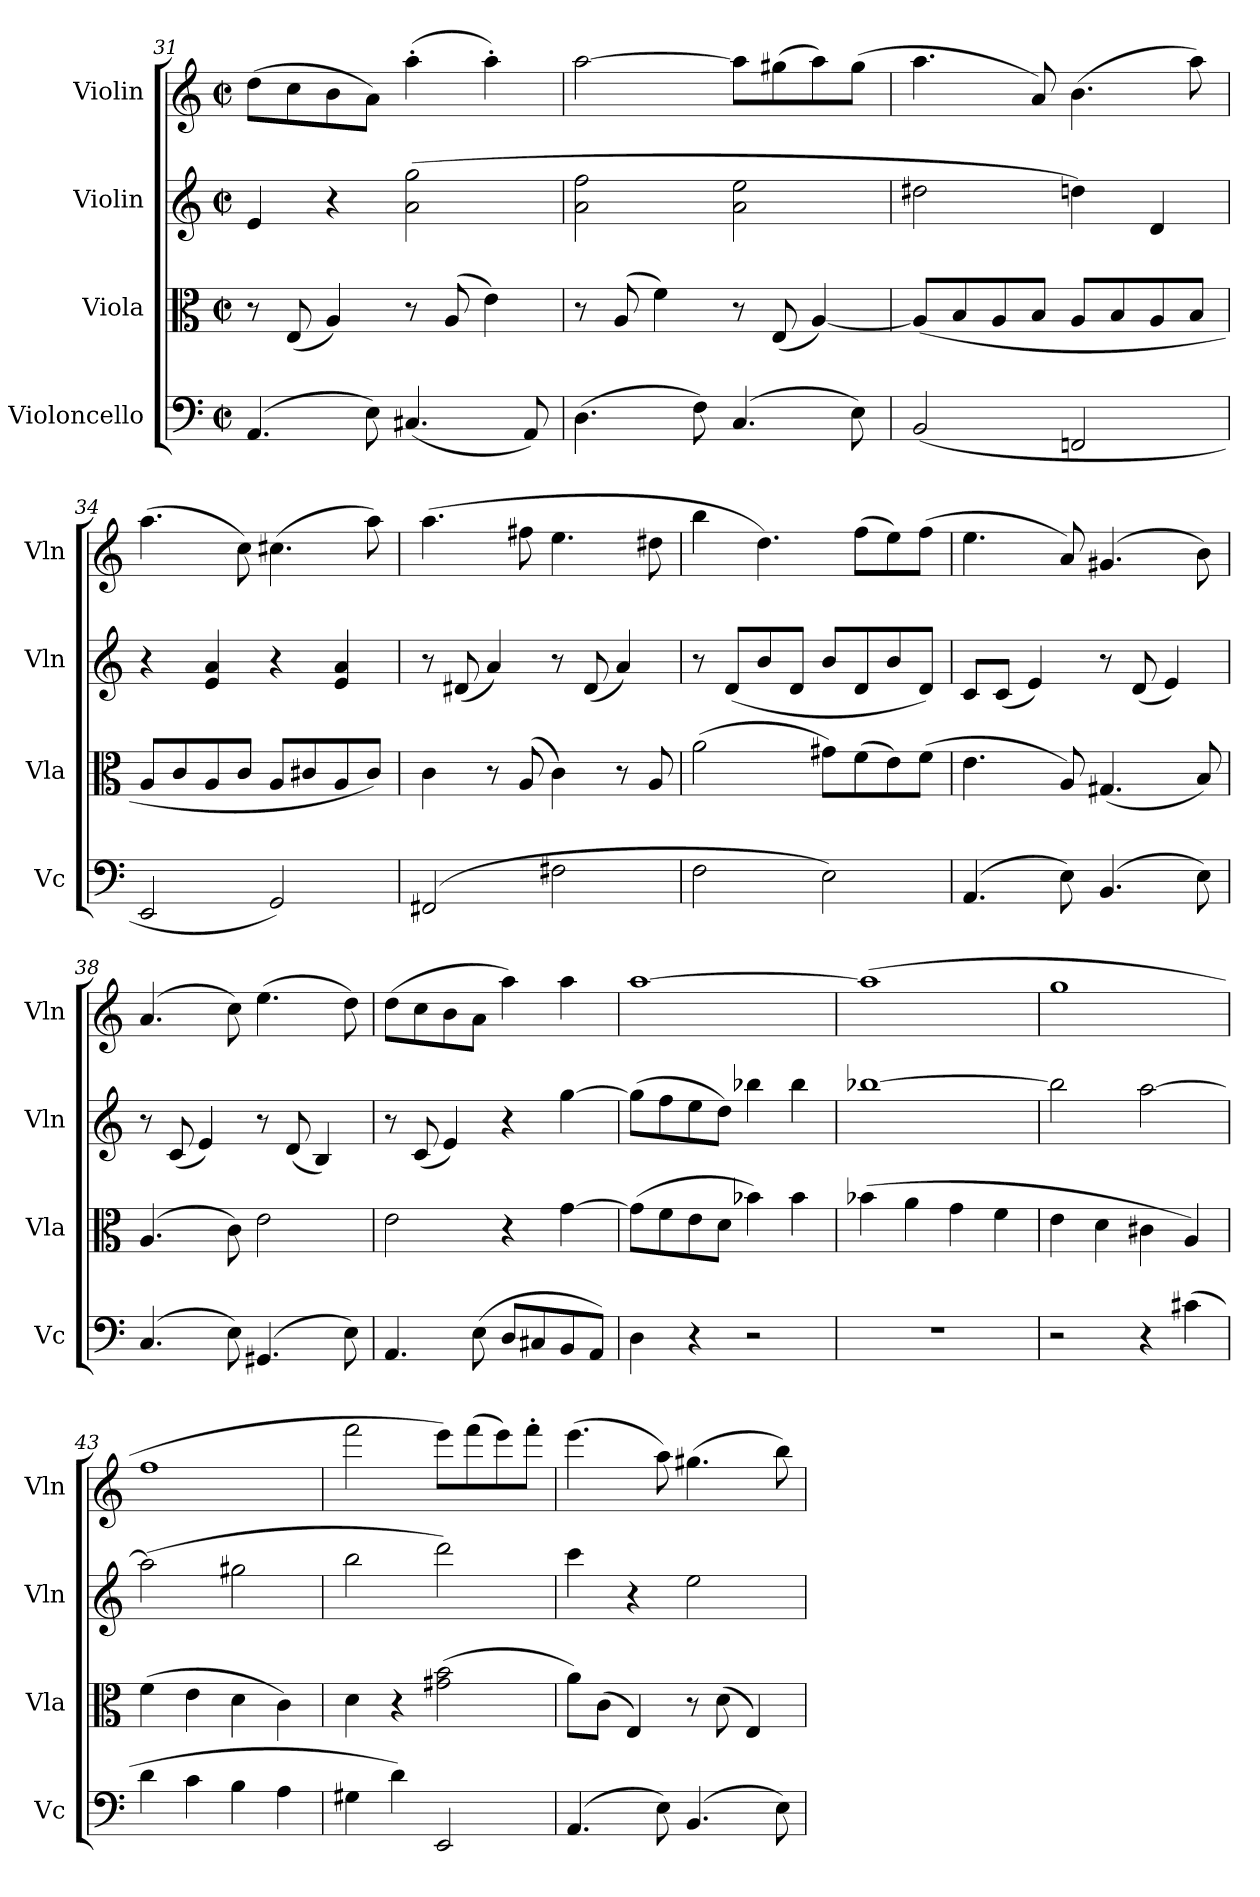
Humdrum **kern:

**kern	**kern	**kern	**kern
*part4	*part3	*part2	*part1
*staff4	*staff3	*staff2	*staff1
*I"Violoncello	*I"Viola	*I"Violin	*I"Violin
*I'Vc	*I'Vla	*I'Vln	*I'Vln
*clefF4	*clefC3	*clefG2	*clefG2
*k[]	*k[]	*k[]	*k[]
*M2/2	*M2/2	*M2/2	*M2/2
*met(c|)	*met(c|)	*met(c|)	*met(c|)
=31	=31	=31	=31
(4.AA/	8r	4e/	(8dd\L
.	(8E/	.	8cc\
.	4A/)	4r	8b\
8E\)	.	.	8a\J)
(4.C#X/	8r	(2a\ 2gg\	(4aa'\
.	(8A/	.	.
.	4e\)	.	4aa'\)
8AA/)	.	.	.
=32	=32	=32	=32
(4.D\	8r	2a\ 2ff\	[2aa\
.	(8A/	.	.
.	4f\)	.	.
8F\)	.	.	.
(4.C/	8r	2a\ 2ee\	8aa\L]
.	(8E/	.	(8gg#X\
.	[4A/)	.	8aa\)
8E\)	.	.	(8gg#\J
!!LO:PB:g=z
=33	=33	=33	=33
(2BB/	(8A/L]	2dd#X\	4.aa\
.	8B/	.	.
.	8A/	.	.
.	8B/J	.	8a/)
2FFn/	8A/L	4ddn\)	(4.b\
.	8B/	.	.
.	8A/	4d/	.
.	8B/J	.	8aa\)
=34	=34	=34	=34
2EE/	8A/L	4r	(4.aa\
.	8c/	.	.
.	8A/	4e/ 4a/	.
.	8c/J	.	8cc\)
2GG/)	8A/L	4r	(4.cc#X\
.	8c#X/	.	.
.	8A/	4e/ 4a/	.
.	8c#/J)	.	8aa\)
=35	=35	=35	=35
(2FF#X/	4c\	8r	(4.aa\
.	.	(8d#X/	.
.	8r	4a/)	.
.	(8A/	.	8ff#X\
2F#X\	4c\)	8r	4.ee\
.	.	(8d#/	.
.	8r	4a/)	.
.	8A/	.	8dd#X\
=36	=36	=36	=36
2F\	(2a\	8r	4bb\
.	.	(8d/L	.
.	.	8b/	4.dd\)
.	.	8d/J	.
2E\)	8g#X\L)	8b/L	.
.	(8f\	8d/	(8ff\L
.	8e\)	8b/	8ee\)
.	(8f\J	8d/J)	(8ff\J
=37	=37	=37	=37
(4.AA/	4.e\	8c/L	4.ee\
.	.	(8c/J	.
.	.	4e/)	.
8E\)	8A/)	.	8a/)
(4.BB/	(4.G#X/	8r	(4.g#X/
.	.	(8d/	.
.	.	4e/)	.
8E\)	8B/)	.	8b\)
=38	=38	=38	=38
(4.C/	(4.A/	8r	(4.a/
.	.	(8c/	.
.	.	4e/)	.
8E\)	8c\)	.	8cc\)
(4.GG#X/	2e\	8r	(4.ee\
.	.	(8d/	.
.	.	4B/)	.
8E\)	.	.	8dd\)
=39	=39	=39	=39
4.AA/	2e\	8r	(8dd\L
.	.	(8c/	8cc\
.	.	4e/)	8b\
(8E\	.	.	8a\J
8D/L	4r	4r	4aa\)
8C#X/	.	.	.
8BB/	[4g\	[4gg\	4aa\
8AA/J)	.	.	.
!!LO:LB:g=z
=40	=40	=40	=40
4D\	(8g\L]	(8gg\L]	[1aa
.	8f\	8ff\	.
4r	8e\	8ee\	.
.	8d\J	8dd\J)	.
2r	4b-X\)	4bb-X\	.
.	4b-\	4bb-\	.
=41	=41	=41	=41
1r	(4b-X\	[1bb-X	(1aa]
.	4a\	.	.
.	4g\	.	.
.	4f\	.	.
=42	=42	=42	=42
2r	4e\	2bb-\]	1gg
.	4d\	.	.
4r	4c#X\	[2aa\	.
(4c#X\	4A/)	.	.
=43	=43	=43	=43
4d\	(4f\	(2aa\]	1ff
4c\	4e\	.	.
4B\	4d\	2gg#X\	.
4A\	4c\)	.	.
=44	=44	=44	=44
4G#X\	4d\	2bb\	2fff\
4d\)	4r	.	.
2EE/	(2g#X\ 2b\	2ddd\)	8eee\L)
.	.	.	(8fff\
.	.	.	8eee\)
.	.	.	8fff'\J
=45	=45	=45	=45
(4.AA/	8a\L)	4ccc\	(4.eee\
.	(8c\J	.	.
.	4E/)	4r	.
8E\)	.	.	8aa\)
(4.BB/	8r	2ee\	(4.gg#X\
.	(8d\	.	.
.	4E/)	.	.
8E\)	.	.	8bb\)
=	=	=	=
*-	*-	*-	*-
